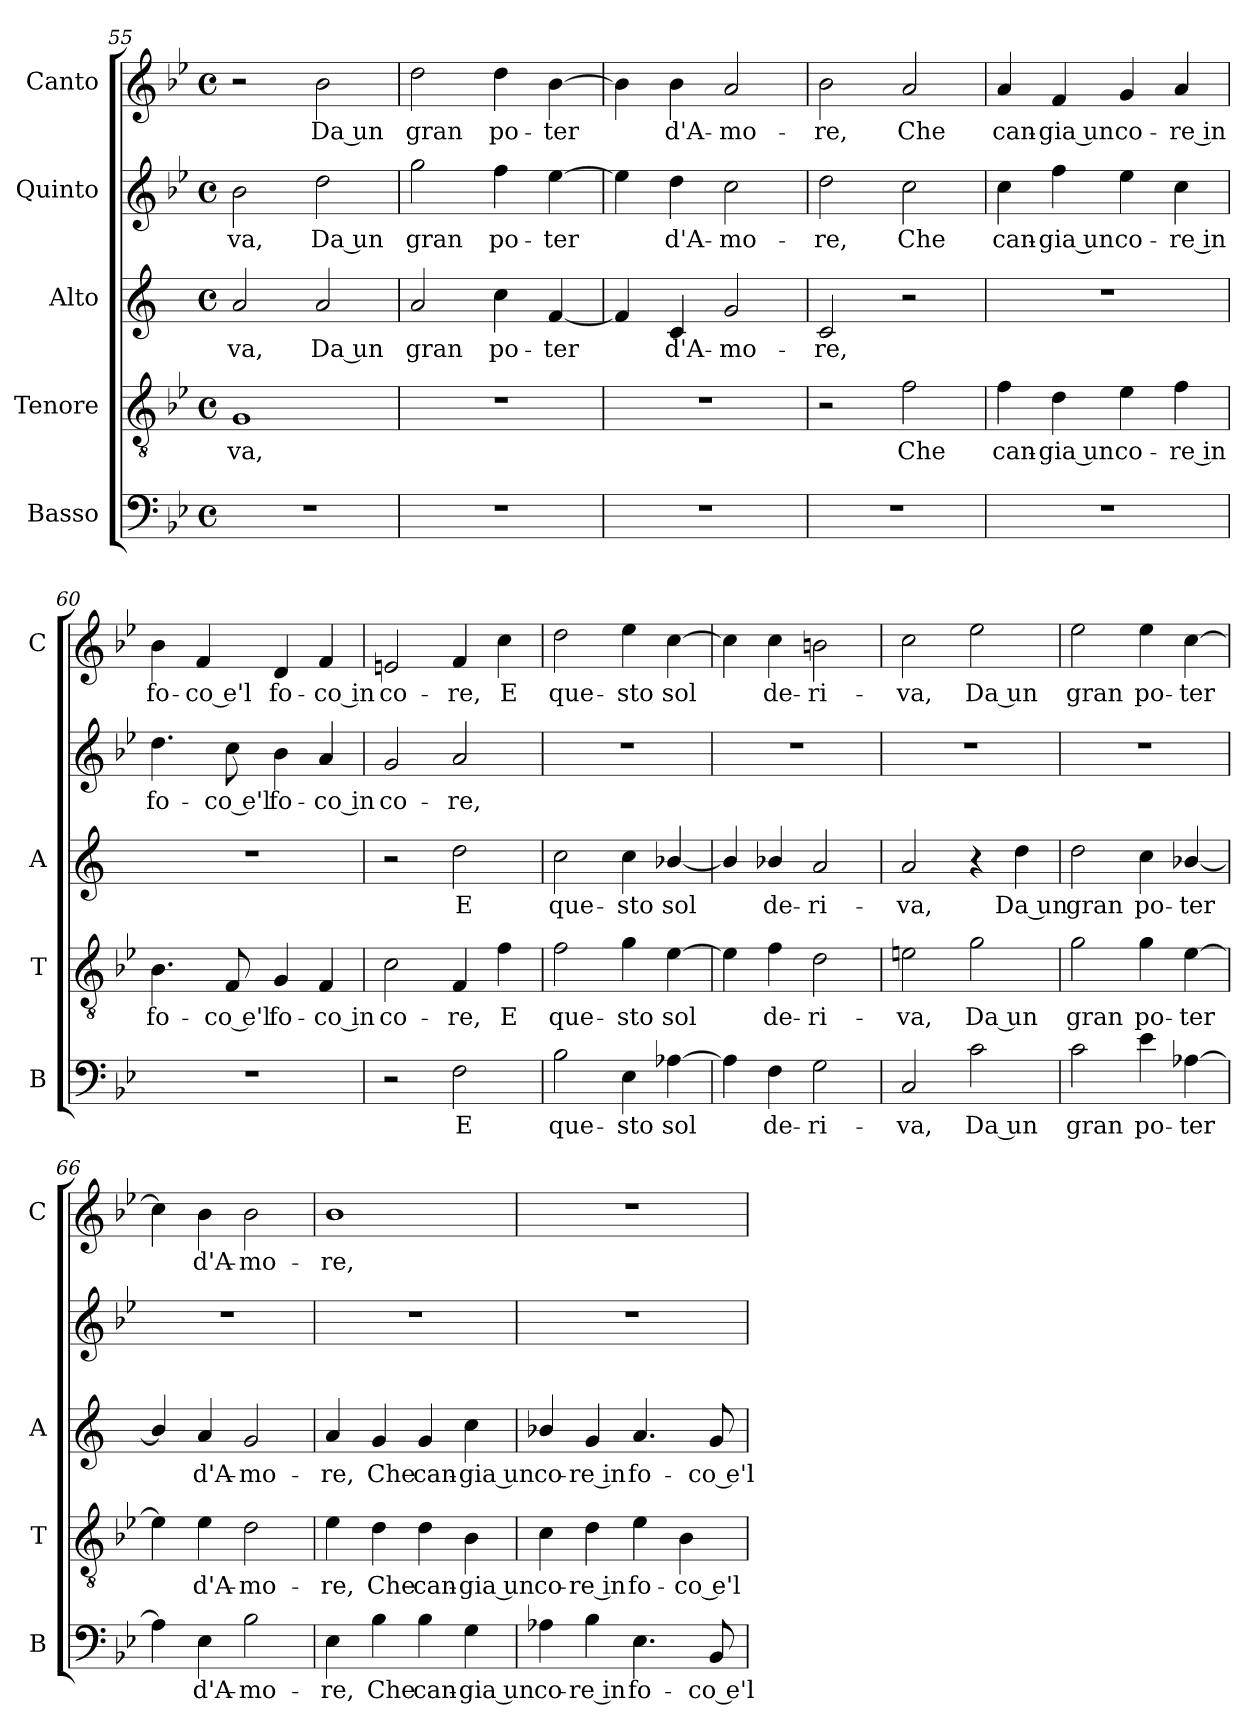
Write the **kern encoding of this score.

**kern	**text	**kern	**text	**kern	**text	**kern	**text	**kern	**text
*part5	*part5	*part4	*part4	*part3	*part3	*part2	*part2	*part1	*part1
*staff5	*staff5	*staff4	*staff4	*staff3	*staff3	*staff2	*staff2	*staff1	*staff1
*I"Basso	*	*I"Tenore	*	*I"Alto	*	*I"Quinto	*	*I"Canto	*
*I'B	*	*I'T	*	*I'A	*	*	*	*I'C	*
*clefF4	*	*clefGv2	*	*clefG2	*	*clefG2	*	*clefG2	*
*	*	*	*	*ITrd1c2	*	*	*	*	*
*k[b-e-]	*	*k[b-e-]	*	*k[b-e-]	*	*k[b-e-]	*	*k[b-e-]	*
*B-:	*	*B-:	*	*B-:	*	*B-:	*	*B-:	*
*M4/4	*	*M4/4	*	*M4/4	*	*M4/4	*	*M4/4	*
*met(c)	*	*met(c)	*	*met(c)	*	*met(c)	*	*met(c)	*
=55	=55	=55	=55	=55	=55	=55	=55	=55	=55
!	!	!	!LO:LY:b	!	!LO:LY:b	!	!LO:LY:b	!	!
1r	.	1G	-va,	2g/	-va,	2b-\	-va,	2r	.
!	!	!	!	!	!LO:LY:b	!	!LO:LY:b	!	!LO:LY:b
.	.	.	.	2g/	Da un	2dd\	Da un	2b-\	Da un
=56	=56	=56	=56	=56	=56	=56	=56	=56	=56
!	!	!	!	!	!LO:LY:b	!	!LO:LY:b	!	!LO:LY:b
1r	.	1r	.	2g/	gran	2gg\	gran	2dd\	gran
!	!	!	!	!	!LO:LY:b	!	!LO:LY:b	!	!LO:LY:b
.	.	.	.	4b-\	po-	4ff\	po-	4dd\	po-
!	!	!	!	!	!LO:LY:b	!	!LO:LY:b	!	!LO:LY:b
.	.	.	.	[4e-/	-ter	[4ee-\	-ter	[4b-\	-ter
=57	=57	=57	=57	=57	=57	=57	=57	=57	=57
1r	.	1r	.	4e-/]	.	4ee-\]	.	4b-\]	.
!	!	!	!	!	!LO:LY:b	!	!LO:LY:b	!	!LO:LY:b
.	.	.	.	4B-/	d'A-	4dd\	d'A-	4b-\	d'A-
!	!	!	!	!	!LO:LY:b	!	!LO:LY:b	!	!LO:LY:b
.	.	.	.	2f/	-mo-	2cc\	-mo-	2a/	-mo-
=58	=58	=58	=58	=58	=58	=58	=58	=58	=58
!	!	!	!	!	!LO:LY:b	!	!LO:LY:b	!	!LO:LY:b
1r	.	2r	.	2B-/	-re,	2dd\	-re,	2b-\	-re,
!	!	!	!LO:LY:b	!	!	!	!LO:LY:b	!	!LO:LY:b
.	.	2f\	Che	2r	.	2cc\	Che	2a/	Che
=59	=59	=59	=59	=59	=59	=59	=59	=59	=59
!	!	!	!LO:LY:b	!	!	!	!LO:LY:b	!	!LO:LY:b
1r	.	4f\	can-	1r	.	4cc\	can-	4a/	can-
!	!	!	!LO:LY:b	!	!	!	!LO:LY:b	!	!LO:LY:b
.	.	4d\	-gia un	.	.	4ff\	-gia un	4f/	-gia un
!	!	!	!LO:LY:b	!	!	!	!LO:LY:b	!	!LO:LY:b
.	.	4e-\	co-	.	.	4ee-\	co-	4g/	co-
!	!	!	!LO:LY:b	!	!	!	!LO:LY:b	!	!LO:LY:b
.	.	4f\	-re in	.	.	4cc\	-re in	4a/	-re in
=60	=60	=60	=60	=60	=60	=60	=60	=60	=60
!	!	!	!LO:LY:b	!	!	!	!LO:LY:b	!	!LO:LY:b
1r	.	4.B-\	fo-	1r	.	4.dd\	fo-	4b-\	fo-
!	!	!	!	!	!	!	!	!	!LO:LY:b
.	.	.	.	.	.	.	.	4f/	-co e'l
!	!	!	!LO:LY:b	!	!	!	!LO:LY:b	!	!
.	.	8F/	-co e'l	.	.	8cc\	-co e'l	.	.
!	!	!	!LO:LY:b	!	!	!	!LO:LY:b	!	!LO:LY:b
.	.	4G/	fo-	.	.	4b-\	fo-	4d/	fo-
!	!	!	!LO:LY:b	!	!	!	!LO:LY:b	!	!LO:LY:b
.	.	4F/	-co in	.	.	4a/	-co in	4f/	-co in
=61	=61	=61	=61	=61	=61	=61	=61	=61	=61
!	!	!	!LO:LY:b	!	!	!	!LO:LY:b	!	!LO:LY:b
2r	.	2c\	co-	2r	.	2g/	co-	2en/	co-
!	!LO:LY:b	!	!LO:LY:b	!	!LO:LY:b	!	!LO:LY:b	!	!LO:LY:b
2F\	E	4F/	-re,	2cc\	E	2a/	-re,	4f/	-re,
!	!	!	!LO:LY:b	!	!	!	!	!	!LO:LY:b
.	.	4f\	E	.	.	.	.	4cc\	E
!!LO:PB:g=z
=62	=62	=62	=62	=62	=62	=62	=62	=62	=62
!	!LO:LY:b	!	!LO:LY:b	!	!LO:LY:b	!	!	!	!LO:LY:b
2B-\	que-	2f\	que-	2b-\	que-	1r	.	2dd\	que-
!	!LO:LY:b	!	!LO:LY:b	!	!LO:LY:b	!	!	!	!LO:LY:b
4E-\	-sto	4g\	-sto	4b-\	-sto	.	.	4ee-\	-sto
!	!LO:LY:b	!	!LO:LY:b	!	!LO:LY:b	!	!	!	!LO:LY:b
[4A-X\	sol	[4e-\	sol	[4a-X/	sol	.	.	[4cc\	sol
=63	=63	=63	=63	=63	=63	=63	=63	=63	=63
4A-\]	.	4e-\]	.	4a-/]	.	1r	.	4cc\]	.
!	!LO:LY:b	!	!LO:LY:b	!	!LO:LY:b	!	!	!	!LO:LY:b
4F\	de-	4f\	de-	4a-X/	de-	.	.	4cc\	de-
!	!LO:LY:b	!	!LO:LY:b	!	!LO:LY:b	!	!	!	!LO:LY:b
2G\	-ri-	2d\	-ri-	2g/	-ri-	.	.	2bn\	-ri-
=64	=64	=64	=64	=64	=64	=64	=64	=64	=64
!	!LO:LY:b	!	!LO:LY:b	!	!LO:LY:b	!	!	!	!LO:LY:b
2C/	-va,	2en\	-va,	2g/	-va,	1r	.	2cc\	-va,
!	!LO:LY:b	!	!LO:LY:b	!	!	!	!	!	!LO:LY:b
2c\	Da un	2g\	Da un	4r	.	.	.	2ee-\	Da un
!	!	!	!	!	!LO:LY:b	!	!	!	!
.	.	.	.	4cc\	Da un	.	.	.	.
=65	=65	=65	=65	=65	=65	=65	=65	=65	=65
!	!LO:LY:b	!	!LO:LY:b	!	!LO:LY:b	!	!	!	!LO:LY:b
2c\	gran	2g\	gran	2cc\	gran	1r	.	2ee-\	gran
!	!LO:LY:b	!	!LO:LY:b	!	!LO:LY:b	!	!	!	!LO:LY:b
4e-\	po-	4g\	po-	4b-\	po-	.	.	4ee-\	po-
!	!LO:LY:b	!	!LO:LY:b	!	!LO:LY:b	!	!	!	!LO:LY:b
[4A-X\	-ter	[4e-\	-ter	[4a-X/	-ter	.	.	[4cc\	-ter
=66	=66	=66	=66	=66	=66	=66	=66	=66	=66
4A-\]	.	4e-\]	.	4a-/]	.	1r	.	4cc\]	.
!	!LO:LY:b	!	!LO:LY:b	!	!LO:LY:b	!	!	!	!LO:LY:b
4E-\	d'A-	4e-\	d'A-	4g/	d'A-	.	.	4b-\	d'A-
!	!LO:LY:b	!	!LO:LY:b	!	!LO:LY:b	!	!	!	!LO:LY:b
2B-\	-mo-	2d\	-mo-	2f/	-mo-	.	.	2b-\	-mo-
=67	=67	=67	=67	=67	=67	=67	=67	=67	=67
!	!LO:LY:b	!	!LO:LY:b	!	!LO:LY:b	!	!	!	!LO:LY:b
4E-\	-re,	4e-\	-re,	4g/	-re,	1r	.	1b-	-re,
!	!LO:LY:b	!	!LO:LY:b	!	!LO:LY:b	!	!	!	!
4B-\	Che	4d\	Che	4f/	Che	.	.	.	.
!	!LO:LY:b	!	!LO:LY:b	!	!LO:LY:b	!	!	!	!
4B-\	can-	4d\	can-	4f/	can-	.	.	.	.
!	!LO:LY:b	!	!LO:LY:b	!	!LO:LY:b	!	!	!	!
4G\	-gia un	4B-\	-gia un	4b-\	-gia un	.	.	.	.
=68	=68	=68	=68	=68	=68	=68	=68	=68	=68
!	!LO:LY:b	!	!LO:LY:b	!	!LO:LY:b	!	!	!	!
4A-X\	co-	4c\	co-	4a-X/	co-	1r	.	1r	.
!	!LO:LY:b	!	!LO:LY:b	!	!LO:LY:b	!	!	!	!
4B-\	-re in	4d\	-re in	4f/	-re in	.	.	.	.
!	!LO:LY:b	!	!LO:LY:b	!	!LO:LY:b	!	!	!	!
4.E-\	fo-	4e-\	fo-	4.g/	fo-	.	.	.	.
!	!	!	!LO:LY:b	!	!	!	!	!	!
.	.	4B-\	-co e'l	.	.	.	.	.	.
!	!LO:LY:b	!	!	!	!LO:LY:b	!	!	!	!
8BB-/	-co e'l	.	.	8f/	-co e'l	.	.	.	.
=	=	=	=	=	=	=	=	=	=
*-	*-	*-	*-	*-	*-	*-	*-	*-	*-
